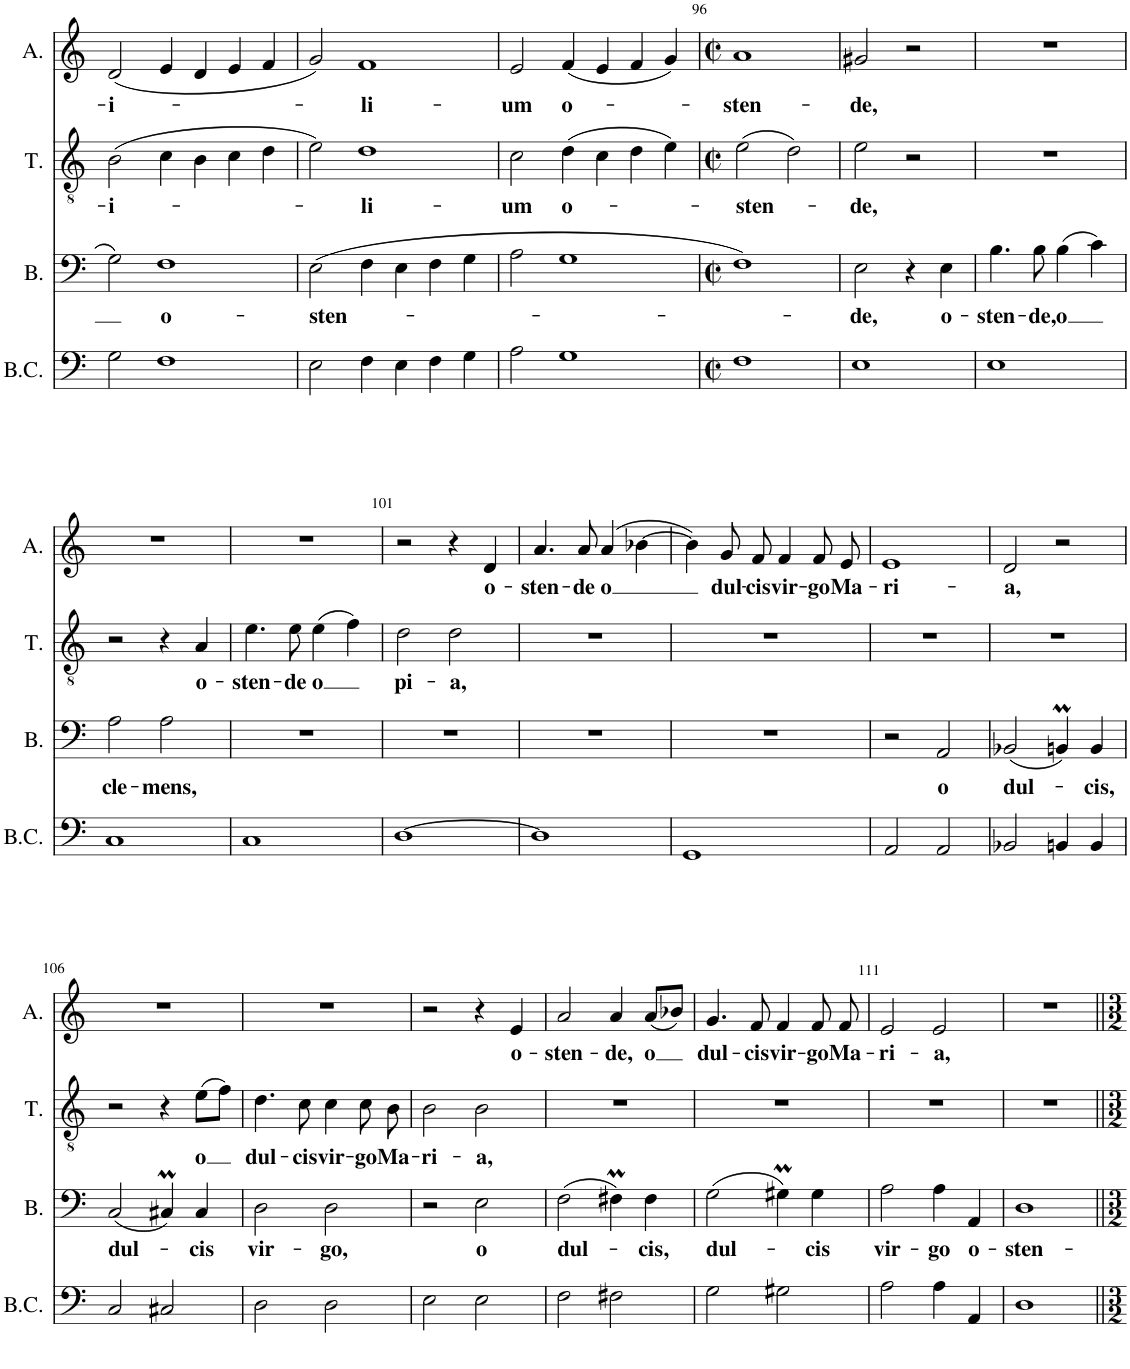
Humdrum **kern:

**kern	**kern	**text	**kern	**text	**kern	**text
*part4	*part3	*part3	*part2	*part2	*part1	*part1
*staff4	*staff3	*staff3	*staff2	*staff2	*staff1	*staff1
*I"Basse Continue	*I"Bass	*	*I"Ténor	*	*I"Alto	*
*I'B.C.	*I'B.	*	*I'T.	*	*I'A.	*
!!LO:PB:g=z
*clefF4	*clefF4	*	*clefGv2	*	*clefG2	*
*k[]	*k[]	*	*k[]	*	*k[]	*
*M3/2	*M3/2	*	*M3/2	*	*M3/2	*
=93	=93	=93	=93	=93	=93	=93
!	!	!	!	!LO:LY:b	!	!LO:LY:b
2G\	2G\	.	(2B\	-i-	(2d/	-i-
!	!	!LO:LY:b	!	!	!	!
1F	1F	o-	4c\	.	4e/	.
.	.	.	4B\	.	4d/	.
.	.	.	4c\	.	4e/	.
.	.	.	4d\	.	4f/	.
=94	=94	=94	=94	=94	=94	=94
!	!	!LO:LY:b	!	!	!	!
2E\	(2E\	-sten-	2e\)	.	2g/)	.
!	!	!	!	!LO:LY:b	!	!LO:LY:b
4F\	4F\	.	1d	-li-	1f	-li-
4E\	4E\	.	.	.	.	.
4F\	4F\	.	.	.	.	.
4G\	4G\	.	.	.	.	.
=95	=95	=95	=95	=95	=95	=95
!	!	!	!	!LO:LY:b	!	!LO:LY:b
2A\	2A\	.	2c\	-um	2e/	-um
!	!	!	!	!LO:LY:b	!	!LO:LY:b
1G	1G	.	(4d\	o-	(4f/	o-
.	.	.	4c\	.	4e/	.
.	.	.	4d\	.	4f/	.
.	.	.	4e\)	.	4g/)	.
=96	=96	=96	=96	=96	=96	=96
*M2/2	*M2/2	*	*M2/2	*	*M2/2	*
*met(c|)	*met(c|)	*	*met(c|)	*	*met(c|)	*
!	!	!	!	!LO:LY:b	!	!LO:LY:b
1F	1F)	.	(2e\	-sten-	1a	-sten-
.	.	.	2d\)	.	.	.
=97	=97	=97	=97	=97	=97	=97
!	!	!LO:LY:b	!	!LO:LY:b	!	!LO:LY:b
1E	2E\	-de,	2e\	-de,	2g#X/	-de,
.	4r	.	2r	.	2r	.
!	!	!LO:LY:b	!	!	!	!
.	4E\	o-	.	.	.	.
=98	=98	=98	=98	=98	=98	=98
!	!	!LO:LY:b	!	!	!	!
1E	4.B\	-sten-	1r	.	1r	.
!	!	!LO:LY:b	!	!	!	!
.	8B\	-de,	.	.	.	.
!	!	!LO:LY:b	!	!	!	!
.	(4B\	o	.	.	.	.
.	4c\)	.	.	.	.	.
!!LO:LB:g=z
=99	=99	=99	=99	=99	=99	=99
!	!	!LO:LY:b	!	!	!	!
1C	2A\	cle-	2r	.	1r	.
!	!	!LO:LY:b	!	!	!	!
.	2A\	-mens,	4r	.	.	.
!	!	!	!	!LO:LY:b	!	!
.	.	.	4A/	o-	.	.
=100	=100	=100	=100	=100	=100	=100
!	!	!	!	!LO:LY:b	!	!
1C	1r	.	4.e\	-sten-	1r	.
!	!	!	!	!LO:LY:b	!	!
.	.	.	8e\	-de	.	.
!	!	!	!	!LO:LY:b	!	!
.	.	.	(4e\	-o	.	.
.	.	.	4f\)	.	.	.
=101	=101	=101	=101	=101	=101	=101
!	!	!	!	!LO:LY:b	!	!
[1D	1r	.	2d\	pi-	2r	.
!	!	!	!	!LO:LY:b	!	!
.	.	.	2d\	-a,	4r	.
!	!	!	!	!	!	!LO:LY:b
.	.	.	.	.	4d/	o-
=102	=102	=102	=102	=102	=102	=102
!	!	!	!	!	!	!LO:LY:b
1D]	1r	.	1r	.	4.a/	-sten-
!	!	!	!	!	!	!LO:LY:b
.	.	.	.	.	8a/	-de
!	!	!	!	!	!	!LO:LY:b
.	.	.	.	.	(4a/	-o
.	.	.	.	.	[4b-X\	.
=103	=103	=103	=103	=103	=103	=103
1GG	1r	.	1r	.	4b-\])	.
!	!	!	!	!	!	!LO:LY:b
.	.	.	.	.	8g/	dul-
!	!	!	!	!	!	!LO:LY:b
.	.	.	.	.	8f/	-cis
!	!	!	!	!	!	!LO:LY:b
.	.	.	.	.	4f/	vir-
!	!	!	!	!	!	!LO:LY:b
.	.	.	.	.	8f/	-go
!	!	!	!	!	!	!LO:LY:b
.	.	.	.	.	8e/	Ma-
=104	=104	=104	=104	=104	=104	=104
!	!	!	!	!	!	!LO:LY:b
2AA/	2r	.	1r	.	1e	-ri-
!	!	!LO:LY:b	!	!	!	!
2AA/	2AA/	o	.	.	.	.
=105	=105	=105	=105	=105	=105	=105
!	!	!LO:LY:b	!	!	!	!LO:LY:b
2BB-X/	(2BB-X/	dul-	1r	.	2d/	-a,
4BBn/	4BBnm/)	.	.	.	2r	.
!	!	!LO:LY:b	!	!	!	!
4BB/	4BB/	-cis,	.	.	.	.
!!LO:LB:g=z
=106	=106	=106	=106	=106	=106	=106
!	!	!LO:LY:b	!	!	!	!
2C/	(2C/	dul-	2r	.	1r	.
2C#X/	4C#Xm/)	.	4r	.	.	.
!	!	!LO:LY:b	!	!LO:LY:b	!	!
.	4C#/	-cis	(8e\L	o	.	.
.	.	.	8f\J)	.	.	.
=107	=107	=107	=107	=107	=107	=107
!	!	!LO:LY:b	!	!LO:LY:b	!	!
2D\	2D\	vir-	4.d\	dul-	1r	.
!	!	!	!	!LO:LY:b	!	!
.	.	.	8c\	-cis	.	.
!	!	!LO:LY:b	!	!LO:LY:b	!	!
2D\	2D\	-go,	4c\	vir-	.	.
!	!	!	!	!LO:LY:b	!	!
.	.	.	8c\	-go	.	.
!	!	!	!	!LO:LY:b	!	!
.	.	.	8B\	Ma-	.	.
=108	=108	=108	=108	=108	=108	=108
!	!	!	!	!LO:LY:b	!	!
2E\	2r	.	2B\	-ri-	2r	.
!	!	!LO:LY:b	!	!LO:LY:b	!	!
2E\	2E\	o	2B\	-a,	4r	.
!	!	!	!	!	!	!LO:LY:b
.	.	.	.	.	4e/	o-
=109	=109	=109	=109	=109	=109	=109
!	!	!LO:LY:b	!	!	!	!LO:LY:b
2F\	(2F\	dul-	1r	.	2a/	-sten-
!	!	!	!	!	!	!LO:LY:b
2F#X\	4F#Xm\)	.	.	.	4a/	-de,
!	!	!LO:LY:b	!	!	!	!LO:LY:b
.	4F#\	-cis,	.	.	(8a/L	o
.	.	.	.	.	8b-X/J)	.
=110	=110	=110	=110	=110	=110	=110
!	!	!LO:LY:b	!	!	!	!LO:LY:b
2G\	(2G\	dul-	1r	.	4.g/	dul-
!	!	!	!	!	!	!LO:LY:b
.	.	.	.	.	8f/	-cis
!	!	!	!	!	!	!LO:LY:b
2G#X\	4G#Xm\)	.	.	.	4f/	vir-
!	!	!LO:LY:b	!	!	!	!LO:LY:b
.	4G#\	-cis	.	.	8f/	-go
!	!	!	!	!	!	!LO:LY:b
.	.	.	.	.	8f/	Ma-
=111	=111	=111	=111	=111	=111	=111
!	!	!LO:LY:b	!	!	!	!LO:LY:b
2A\	2A\	vir-	1r	.	2e/	-ri-
!	!	!LO:LY:b	!	!	!	!LO:LY:b
4A\	4A\	-go	.	.	2e/	-a,
!	!	!LO:LY:b	!	!	!	!
4AA/	4AA/	o-	.	.	.	.
=112	=112	=112	=112	=112	=112	=112
!	!	!LO:LY:b	!	!	!	!
1D	1D	-sten-	1r	.	1r	.
=||	=||	=||	=||	=||	=||	=||
*-	*-	*-	*-	*-	*-	*-
